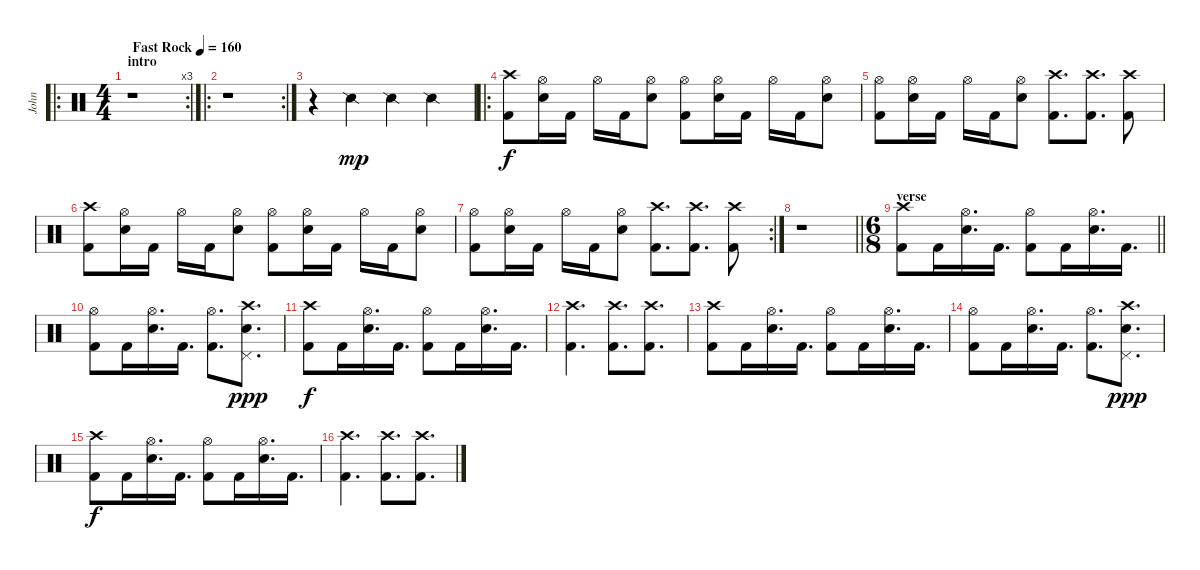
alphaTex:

\track ("John" "John") {instrument percussion}
\staff {score}
\articulation defaults
\ro
\rc 3
\ts (4 4)
\section ("" "intro")
\tempo (160 "Fast Rock")
\clef neutral
\ks c
r.1{dy mp} |
\ro
\rc 2
r.1 |
r.4 "Snare (side stick) 2".4 "Snare (side stick) 2".4 "Snare (side stick) 2".4 |
\ro
("Crash high (hit)" "Kick (hit) 2").8{dy f} ("Hi-Hat (open)" "Electric Snare (hit)").16 "Kick (hit) 2".16 "Hi-Hat (open)".16 "Kick (hit) 2".16 ("Hi-Hat (open)" "Electric Snare (hit)").8 ("Hi-Hat (open)" "Kick (hit) 2").8 ("Hi-Hat (open)" "Electric Snare (hit)").16 "Kick (hit) 2".16 "Hi-Hat (open)".16 "Kick (hit) 2".16 ("Hi-Hat (open)" "Electric Snare (hit)").8 |
("Hi-Hat (open)" "Kick (hit) 2").8 ("Hi-Hat (open)" "Electric Snare (hit)").16 "Kick (hit) 2".16 "Hi-Hat (open)".16 "Kick (hit) 2".16 ("Hi-Hat (open)" "Electric Snare (hit)").8 ("Crash high (hit)" "Kick (hit) 2").8{d} ("Crash high (hit)" "Kick (hit) 2").8{d} ("Crash high (hit)" "Kick (hit) 2").8 |
("Crash high (hit)" "Kick (hit) 2").8 ("Hi-Hat (open)" "Electric Snare (hit)").16 "Kick (hit) 2".16 "Hi-Hat (open)".16 "Kick (hit) 2".16 ("Hi-Hat (open)" "Electric Snare (hit)").8 ("Hi-Hat (open)" "Kick (hit) 2").8 ("Hi-Hat (open)" "Electric Snare (hit)").16 "Kick (hit) 2".16 "Hi-Hat (open)".16 "Kick (hit) 2".16 ("Hi-Hat (open)" "Electric Snare (hit)").8 |
\rc 2
("Hi-Hat (open)" "Kick (hit) 2").8 ("Hi-Hat (open)" "Electric Snare (hit)").16 "Kick (hit) 2".16 "Hi-Hat (open)".16 "Kick (hit) 2".16 ("Hi-Hat (open)" "Electric Snare (hit)").8 ("Crash high (hit)" "Kick (hit) 2").8{d} ("Crash high (hit)" "Kick (hit) 2").8{d} ("Crash high (hit)" "Kick (hit) 2").8 |
\barLineRight lightlight
r.1 |
\ts (6 8)
\section ("" "verse")
\barLineRight lightlight
("Crash high (hit)" "Kick (hit) 2").8 "Kick (hit) 2".16 ("Hi-Hat (open)" "Electric Snare (hit)").16{d} "Kick (hit) 2".16{d} ("Hi-Hat (open)" "Kick (hit) 2").8 "Kick (hit) 2".16 ("Hi-Hat (open)" "Electric Snare (hit)").16{d} "Kick (hit) 2".16{d} |
("Hi-Hat (open)" "Kick (hit) 2").8 "Kick (hit) 2".16 ("Hi-Hat (open)" "Electric Snare (hit)").16{d} "Kick (hit) 2".16{d} ("Hi-Hat (open)" "Kick (hit) 2").8{d} ("Crash high (hit)" "Pedal Hi-Hat (hit)" "Electric Snare (hit)").8{d dy ppp} |
("Crash high (hit)" "Kick (hit) 2").8{dy f} "Kick (hit) 2".16 ("Hi-Hat (open)" "Electric Snare (hit)").16{d} "Kick (hit) 2".16{d} ("Hi-Hat (open)" "Kick (hit) 2").8 "Kick (hit) 2".16 ("Hi-Hat (open)" "Electric Snare (hit)").16{d} "Kick (hit) 2".16{d} |
("Crash high (hit)" "Kick (hit) 2").4{d} ("Crash high (hit)" "Kick (hit) 2").8{d} ("Crash high (hit)" "Kick (hit) 2").8{d} |
("Crash high (hit)" "Kick (hit) 2").8 "Kick (hit) 2".16 ("Hi-Hat (open)" "Electric Snare (hit)").16{d} "Kick (hit) 2".16{d} ("Hi-Hat (open)" "Kick (hit) 2").8 "Kick (hit) 2".16 ("Hi-Hat (open)" "Electric Snare (hit)").16{d} "Kick (hit) 2".16{d} |
("Hi-Hat (open)" "Kick (hit) 2").8 "Kick (hit) 2".16 ("Hi-Hat (open)" "Electric Snare (hit)").16{d} "Kick (hit) 2".16{d} ("Hi-Hat (open)" "Kick (hit) 2").8{d} ("Crash high (hit)" "Pedal Hi-Hat (hit)" "Electric Snare (hit)").8{d dy ppp} |
("Crash high (hit)" "Kick (hit) 2").8{dy f} "Kick (hit) 2".16 ("Hi-Hat (open)" "Electric Snare (hit)").16{d} "Kick (hit) 2".16{d} ("Hi-Hat (open)" "Kick (hit) 2").8 "Kick (hit) 2".16 ("Hi-Hat (open)" "Electric Snare (hit)").16{d} "Kick (hit) 2".16{d} |
("Crash high (hit)" "Kick (hit) 2").4{d} ("Crash high (hit)" "Kick (hit) 2").8{d} ("Crash high (hit)" "Kick (hit) 2").8{d}
